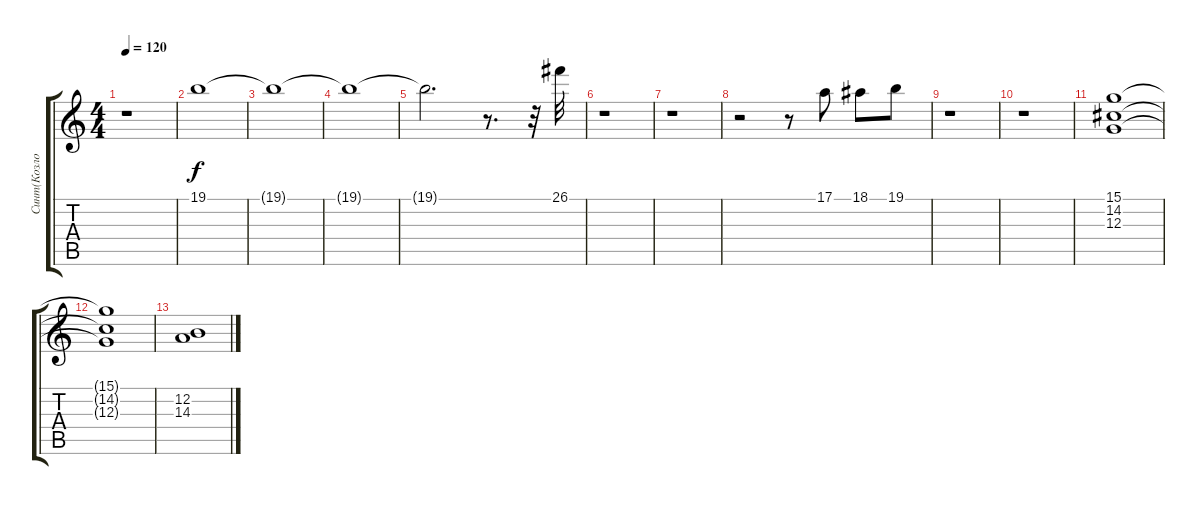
\track ("Синт(Козлов)" "Синт(Козло") {instrument drawbarorgan}
\staff {score tabs}
\tuning (E4 B3 G3 D3 A2 E2) {hide}
\ts (4 4)
\tempo 120
\clef g2
\ks c
r.1{dy f} |
19.1.1 |
19.1{t}.1 |
19.1{t}.1 |
19.1{t}.2{d} r.8{d} r.32 26.1.32 |
r.1 |
r.1 |
r.2 r.8 17.1.8 18.1.8 19.1.8 |
r.1 |
r.1 |
(15.1 14.2 12.3).1 |
(15.1{t} 14.2{t} 12.3{t}).1 |
(12.2 14.3).1
